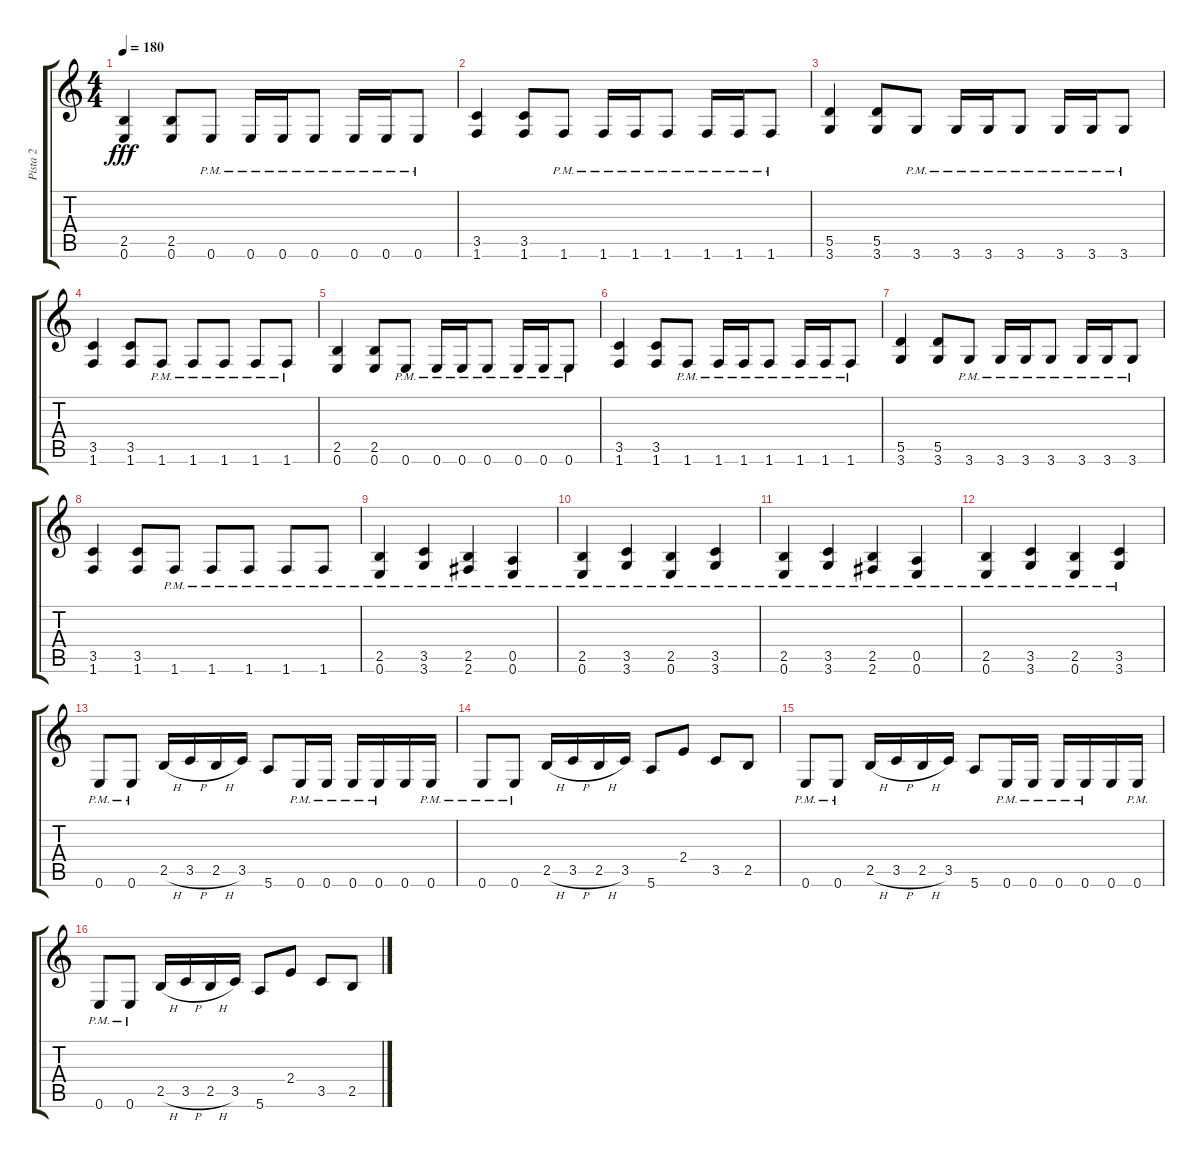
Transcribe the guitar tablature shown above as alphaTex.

\track ("Pista 2" "Pista 2") {instrument distortionguitar}
\staff {score tabs}
\tuning (E4 B3 G3 D3 A2 E2) {hide}
\ts (4 4)
\tempo 180
\clef g2
\ks c
(2.5 0.6).4{dy fff} (2.5 0.6).8 0.6{pm}.8 0.6{pm}.16 0.6{pm}.16 0.6{pm}.8 0.6{pm}.16 0.6{pm}.16 0.6{pm}.8 |
(3.5 1.6).4 (3.5 1.6).8 1.6{pm}.8 1.6{pm}.16 1.6{pm}.16 1.6{pm}.8 1.6{pm}.16 1.6{pm}.16 1.6{pm}.8 |
(5.5 3.6).4 (5.5 3.6).8 3.6{pm}.8 3.6{pm}.16 3.6{pm}.16 3.6{pm}.8 3.6{pm}.16 3.6{pm}.16 3.6{pm}.8 |
(3.5 1.6).4 (3.5 1.6).8 1.6{pm}.8 1.6{pm}.8 1.6{pm}.8 1.6{pm}.8 1.6{pm}.8 |
(2.5 0.6).4 (2.5 0.6).8 0.6{pm}.8 0.6{pm}.16 0.6{pm}.16 0.6{pm}.8 0.6{pm}.16 0.6{pm}.16 0.6{pm}.8 |
(3.5 1.6).4 (3.5 1.6).8 1.6{pm}.8 1.6{pm}.16 1.6{pm}.16 1.6{pm}.8 1.6{pm}.16 1.6{pm}.16 1.6{pm}.8 |
(5.5 3.6).4 (5.5 3.6).8 3.6{pm}.8 3.6{pm}.16 3.6{pm}.16 3.6{pm}.8 3.6{pm}.16 3.6{pm}.16 3.6{pm}.8 |
(3.5 1.6).4 (3.5 1.6).8 1.6{pm}.8 1.6{pm}.8 1.6{pm}.8 1.6{pm}.8 1.6{pm}.8 |
(2.5{pm} 0.6{pm}).4 (3.5{pm} 3.6{pm}).4 (2.5{pm} 2.6{pm}).4 (0.5{pm} 0.6{pm}).4 |
(2.5{pm} 0.6{pm}).4 (3.5{pm} 3.6{pm}).4 (2.5{pm} 0.6{pm}).4 (3.5{pm} 3.6{pm}).4 |
(2.5{pm} 0.6{pm}).4 (3.5{pm} 3.6{pm}).4 (2.5{pm} 2.6{pm}).4 (0.5{pm} 0.6{pm}).4 |
(2.5{pm} 0.6{pm}).4 (3.5{pm} 3.6{pm}).4 (2.5{pm} 0.6{pm}).4 (3.5{pm} 3.6{pm}).4 |
0.6{pm}.8 0.6{pm}.8 2.5{h}.16 3.5{h}.16 2.5{h}.16 3.5.16 5.6.8 0.6{pm}.16 0.6{pm}.16 0.6{pm}.16 0.6{pm}.16 0.6.16 0.6{pm}.16 |
0.6{pm}.8 0.6{pm}.8 2.5{h}.16 3.5{h}.16 2.5{h}.16 3.5.16 5.6.8 2.4.8 3.5.8 2.5.8 |
0.6{pm}.8 0.6{pm}.8 2.5{h}.16 3.5{h}.16 2.5{h}.16 3.5.16 5.6.8 0.6{pm}.16 0.6{pm}.16 0.6{pm}.16 0.6{pm}.16 0.6.16 0.6{pm}.16 |
0.6{pm}.8 0.6{pm}.8 2.5{h}.16 3.5{h}.16 2.5{h}.16 3.5.16 5.6.8 2.4.8 3.5.8 2.5.8
